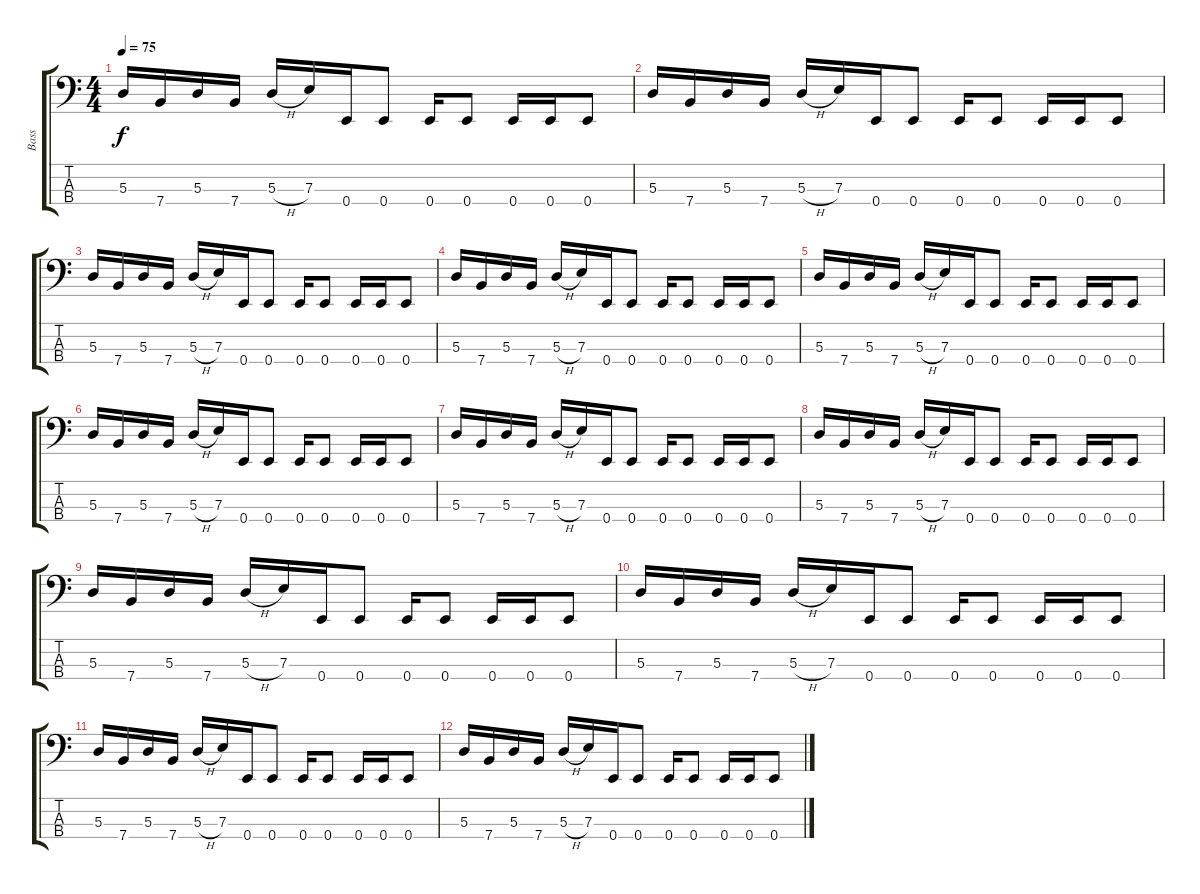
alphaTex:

\track ("Bass" "Bass") {instrument electricbasspick}
\staff {score tabs}
\tuning (G2 D2 A1 E1) {hide}
\ts (4 4)
\tempo 75
\clef f4
\ks c
5.3.16{dy f} 7.4.16 5.3.16 7.4.16 5.3{h}.16 7.3.16 0.4.16 0.4.8 0.4.16 0.4.8 0.4.16 0.4.16 0.4.8 |
5.3.16 7.4.16 5.3.16 7.4.16 5.3{h}.16 7.3.16 0.4.16 0.4.8 0.4.16 0.4.8 0.4.16 0.4.16 0.4.8 |
5.3.16 7.4.16 5.3.16 7.4.16 5.3{h}.16 7.3.16 0.4.16 0.4.8 0.4.16 0.4.8 0.4.16 0.4.16 0.4.8 |
5.3.16 7.4.16 5.3.16 7.4.16 5.3{h}.16 7.3.16 0.4.16 0.4.8 0.4.16 0.4.8 0.4.16 0.4.16 0.4.8 |
5.3.16 7.4.16 5.3.16 7.4.16 5.3{h}.16 7.3.16 0.4.16 0.4.8 0.4.16 0.4.8 0.4.16 0.4.16 0.4.8 |
5.3.16 7.4.16 5.3.16 7.4.16 5.3{h}.16 7.3.16 0.4.16 0.4.8 0.4.16 0.4.8 0.4.16 0.4.16 0.4.8 |
5.3.16 7.4.16 5.3.16 7.4.16 5.3{h}.16 7.3.16 0.4.16 0.4.8 0.4.16 0.4.8 0.4.16 0.4.16 0.4.8 |
5.3.16 7.4.16 5.3.16 7.4.16 5.3{h}.16 7.3.16 0.4.16 0.4.8 0.4.16 0.4.8 0.4.16 0.4.16 0.4.8 |
5.3.16 7.4.16 5.3.16 7.4.16 5.3{h}.16 7.3.16 0.4.16 0.4.8 0.4.16 0.4.8 0.4.16 0.4.16 0.4.8 |
5.3.16 7.4.16 5.3.16 7.4.16 5.3{h}.16 7.3.16 0.4.16 0.4.8 0.4.16 0.4.8 0.4.16 0.4.16 0.4.8 |
5.3.16 7.4.16 5.3.16 7.4.16 5.3{h}.16 7.3.16 0.4.16 0.4.8 0.4.16 0.4.8 0.4.16 0.4.16 0.4.8 |
5.3.16 7.4.16 5.3.16 7.4.16 5.3{h}.16 7.3.16 0.4.16 0.4.8 0.4.16 0.4.8 0.4.16 0.4.16 0.4.8
